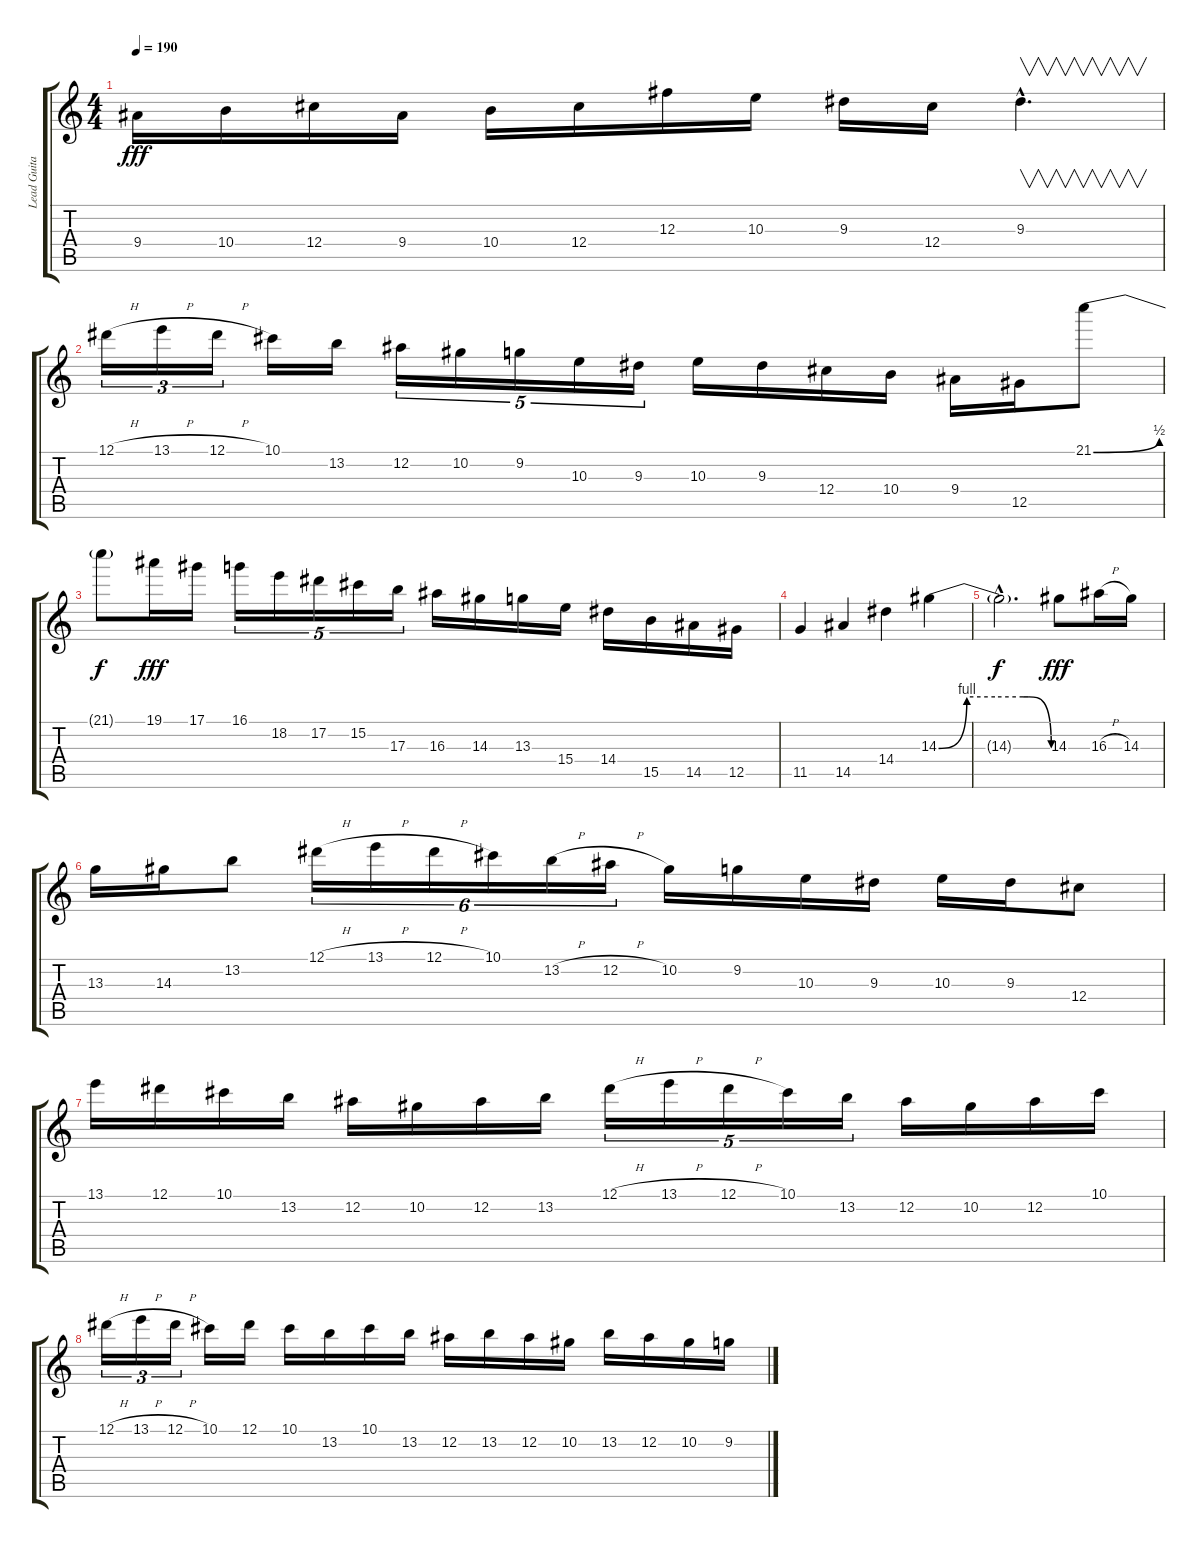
\track ("Lead Guitar" "Lead Guita") {instrument overdrivenguitar}
\staff {score tabs}
\tuning (Eb4 Bb3 Gb3 Db3 Ab2 Eb2) {hide}
\ts (4 4)
\tempo 190
\clef g2
\ks c
9.4.16{dy fff} 10.4.16 12.4.16 9.4.16 10.4.16 12.4.16 12.3.16 10.3.16 9.3.16 12.4.16 9.3{hac}.4{v d} |
12.1{h}.16{tu (3 2)} 13.1{h}.16{tu (3 2)} 12.1{h}.16{tu (3 2)} 10.1.16 13.2.16 12.2.16{tu (5 4)} 10.2.16{tu (5 4)} 9.2.16{tu (5 4)} 10.3.16{tu (5 4)} 9.3.16{tu (5 4)} 10.3.16 9.3.16 12.4.16 10.4.16 9.4.16 12.5.16 21.1{be (bend 0 0 60 2)}.8 |
21.1{t}.8{dy f} 19.1.16{dy fff} 17.1.16 16.1.16{tu (5 4)} 18.2.16{tu (5 4)} 17.2.16{tu (5 4)} 15.2.16{tu (5 4)} 17.3.16{tu (5 4)} 16.3.16 14.3.16 13.3.16 15.4.16 14.4.16 15.5.16 14.5.16 12.5.16 |
11.5.4 14.5.4 14.4.4 14.3{be (custom 0 0 15 4 30 4 45 4 48 4 60 0)}.4 |
14.3{hac t}.2{d dy f} 14.3.8{dy fff} 16.3{h}.16 14.3.16 |
13.3.16 14.3.16 13.2.8 12.1{h}.16{tu (6 4)} 13.1{h}.16{tu (6 4)} 12.1{h}.16{tu (6 4)} 10.1.16{tu (6 4)} 13.2{h}.16{tu (6 4)} 12.2{h}.16{tu (6 4)} 10.2.16 9.2.16 10.3.16 9.3.16 10.3.16 9.3.16 12.4.8 |
13.1.16 12.1.16 10.1.16 13.2.16 12.2.16 10.2.16 12.2.16 13.2.16 12.1{h}.16{tu (5 4)} 13.1{h}.16{tu (5 4)} 12.1{h}.16{tu (5 4)} 10.1.16{tu (5 4)} 13.2.16{tu (5 4)} 12.2.16 10.2.16 12.2.16 10.1.16 |
12.1{h}.16{tu (3 2)} 13.1{h}.16{tu (3 2)} 12.1{h}.16{tu (3 2)} 10.1.16 12.1.16 10.1.16 13.2.16 10.1.16 13.2.16 12.2.16 13.2.16 12.2.16 10.2.16 13.2.16 12.2.16 10.2.16 9.2.16
